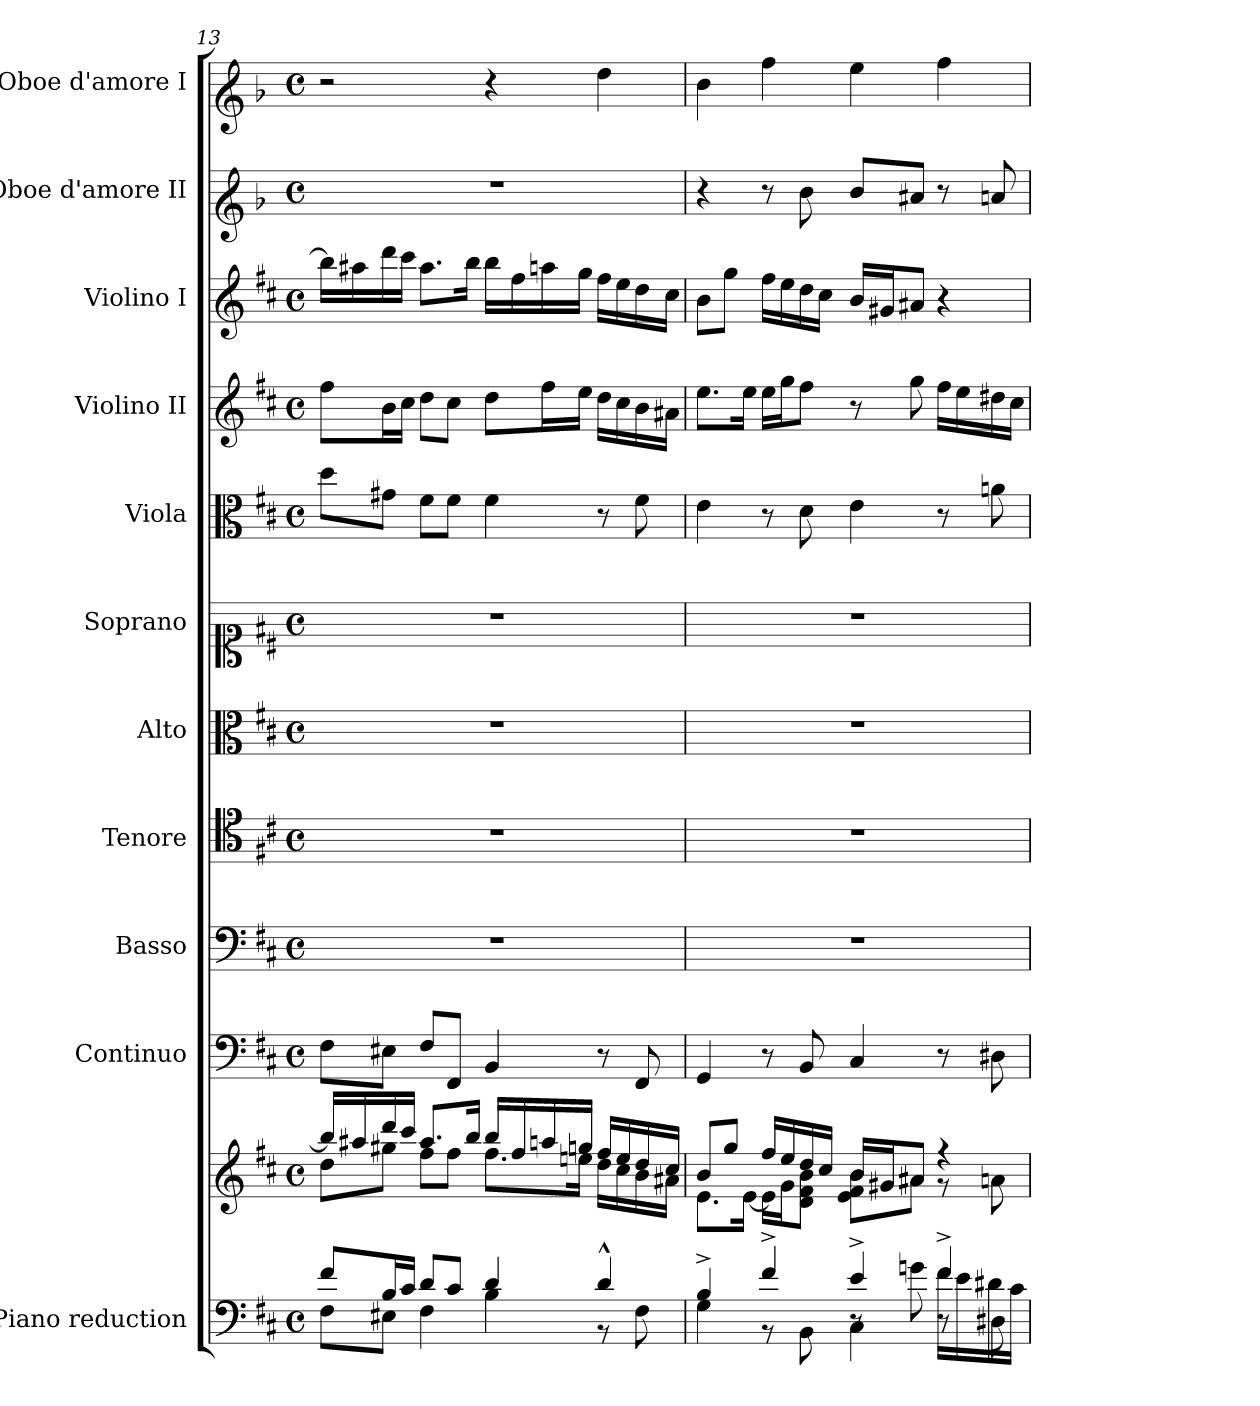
**kern	**kern	**kern	**kern	**kern	**kern	**kern	**kern	**kern	**kern	**kern	**kern
*part11	*part11	*part10	*part9	*part8	*part7	*part6	*part5	*part4	*part3	*part2	*part1
*staff12	*staff11	*staff10	*staff9	*staff8	*staff7	*staff6	*staff5	*staff4	*staff3	*staff2	*staff1
*I"Piano reduction	*	*I"Continuo	*I"Basso	*I"Tenore	*I"Alto	*I"Soprano	*I"Viola	*I"Violino II	*I"Violino I	*I"Oboe d'amore II	*I"Oboe d'amore I
*I'Pno	*	*	*	*	*	*	*I'Vla	*I'Vln	*I'Vln	*I'Ob	*I'Ob
*clefF4	*clefG2	*clefF4	*clefF4	*clefC4	*clefC3	*clefC1	*clefC3	*clefG2	*clefG2	*clefG1	*clefG1
*	*	*	*	*	*	*	*	*	*	*ITrd2c3	*ITrd2c3
*k[f#c#]	*k[f#c#]	*k[f#c#]	*k[f#c#]	*k[f#c#]	*k[f#c#]	*k[f#c#]	*k[f#c#]	*k[f#c#]	*k[f#c#]	*k[f#c#]	*k[f#c#]
*M4/4	*M4/4	*M4/4	*M4/4	*M4/4	*M4/4	*M4/4	*M4/4	*M4/4	*M4/4	*M4/4	*M4/4
*met(c)	*met(c)	*met(c)	*met(c)	*met(c)	*met(c)	*met(c)	*met(c)	*met(c)	*met(c)	*met(c)	*met(c)
=13	=13	=13	=13	=13	=13	=13	=13	=13	=13	=13	=13
*^	*^	*	*	*	*	*	*	*	*	*	*
8f#/L	8F#\L	16bb/LL]	8dd\L	8F#\L	1r	1r	1r	1r	8dd\L	8ff#\L	16bb\LL]	1r	2r
.	.	16aa#X/	.	.	.	.	.	.	.	.	16aa#X\	.	.
16B/L	8E#X\J	16ddd/	8gg#X\J	8E#X\J	.	.	.	.	8g#X\J	16b\L	16ddd\	.	.
16c#/JJ	.	16ccc#/JJ	.	.	.	.	.	.	.	16cc#\JJ	16ccc#\JJ	.	.
8d/L	4F#\	8.aa#/L	8ff#\L	8F#/L	.	.	.	.	8f#\L	8dd\L	8.aa#\L	.	.
8c#/J	.	.	8ff#\J	8FF#/J	.	.	.	.	8f#\J	8cc#\J	.	.	.
.	.	16bb/Jk	.	.	.	.	.	.	.	.	16bb\Jk	.	.
4d/	4B\	16bb/LL	8.ff#\L	4BB/	.	.	.	.	4f#\	8dd\L	16bb\LL	.	4r
.	.	16ff#/	.	.	.	.	.	.	.	.	16ff#\	.	.
.	.	16aan/	.	.	.	.	.	.	.	16ff#\L	16aan\	.	.
.	.	16ggn/JJ	16een\Jk	.	.	.	.	.	.	16ee\JJ	16gg\JJ	.	.
4d^^/	8r	16ff#/LL	16dd\LL	8r	.	.	.	.	8r	16dd\LL	16ff#\LL	.	4dd\
.	.	16ee/	16cc#\	.	.	.	.	.	.	16cc#\	16ee\	.	.
.	8F#\	16dd/	16b\	8FF#/	.	.	.	.	8f#\	16b\	16dd\	.	.
.	.	16cc#/JJ	16a#X\JJ	.	.	.	.	.	.	16a#X\JJ	16cc#\JJ	.	.
=14	=14	=14	=14	=14	=14	=14	=14	=14	=14	=14	=14	=14	=14
*	*^	*	*	*	*	*	*	*	*	*	*	*	*
4B^/	4G\	2ryy	8b/L	8.e\L	4GG/	1r	1r	1r	1r	4e\	8.ee\L	8b\L	4r	4b\
.	.	.	8gg/J	.	.	.	.	.	.	.	.	8gg\J	.	.
.	.	.	.	[16e\Jk	.	.	.	.	.	.	16ee\Jk	.	.	.
4f#^/	8r	.	16ff#/LL	16e\LL]	8r	.	.	.	.	8r	16ee\LL	16ff#\LL	8r	4ff#\
.	.	.	16ee/	16g\J	.	.	.	.	.	.	16gg\J	16ee\	.	.
.	8BB\	.	16dd/	8d\ 8f#\ 8b\J	8BB/	.	.	.	.	8d\	8ff#\J	16dd\	8b\	.
.	.	.	16cc#/JJ	.	.	.	.	.	.	.	.	16cc#\JJ	.	.
4e^/	4C#\	8r	16b/LL	8e\ 8f#\ 8b\L	4C#/	.	.	.	.	4e\	8r	16b/LL	8b/L	4ee\
.	.	.	16g#X/J	.	.	.	.	.	.	.	.	16g#X/J	.	.
.	.	8gn\	8a#X/J	8a#\J	.	.	.	.	.	.	8gg\	8a#X/J	8a#X/J	.
4f#^/	8r	16f#\LL	4r	8r	8r	.	.	.	.	8r	16ff#\LL	4r	8r	4ff#\
.	.	16e\	.	.	.	.	.	.	.	.	16ee\	.	.	.
.	8D#X\	16d#X\	.	8an\	8D#X\	.	.	.	.	8an\	16dd#X\	.	8an/	.
.	.	16c#\JJ	.	.	.	.	.	.	.	.	16cc#\JJ	.	.	.
*v	*v	*v	*	*	*	*	*	*	*	*	*	*	*	*
*	*v	*v	*	*	*	*	*	*	*	*	*	*
=	=	=	=	=	=	=	=	=	=	=	=
*-	*-	*-	*-	*-	*-	*-	*-	*-	*-	*-	*-
